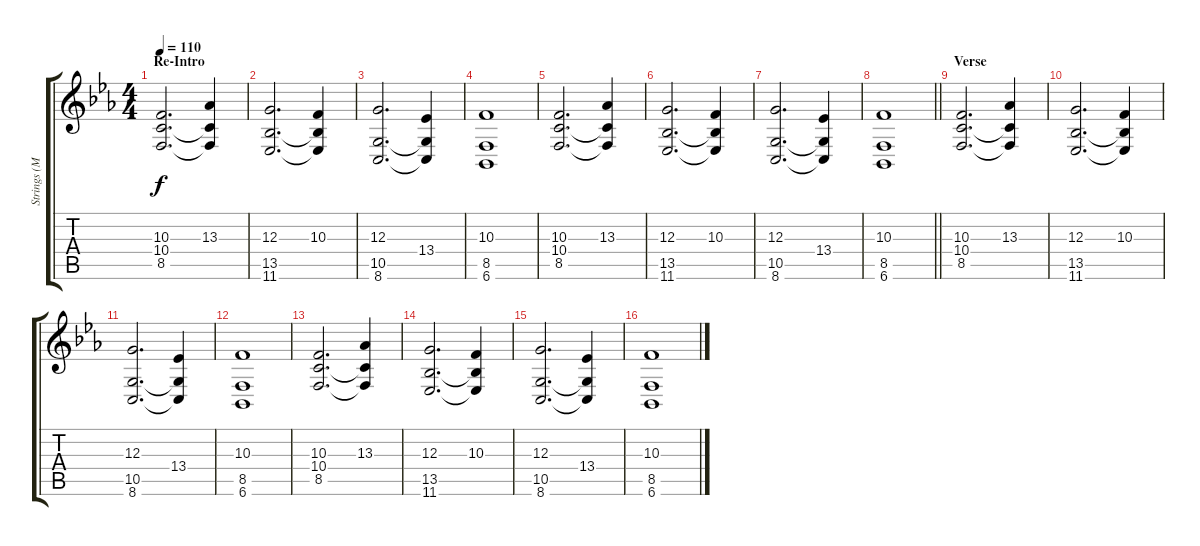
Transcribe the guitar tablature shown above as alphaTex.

\track ("Strings (Mid Keys)" "Strings (M") {instrument stringensemble1}
\staff {score tabs}
\tuning (E4 B3 G3 D3 A2 E2) {hide}
\ts (4 4)
\section ("" "Re-Intro")
\tempo 110
\clef g2
\ks cminor
(10.3 10.4 8.5).2{d dy f} (13.3 10.4{t} 8.5{t}).4 |
(12.3 13.5 11.6).2{d} (10.3 13.5{t} 11.6{t}).4 |
(12.3 10.5 8.6).2{d} (13.4 10.5{t} 8.6{t}).4 |
(10.3 8.5 6.6).1 |
(10.3 10.4 8.5).2{d} (13.3 10.4{t} 8.5{t}).4 |
(12.3 13.5 11.6).2{d} (10.3 13.5{t} 11.6{t}).4 |
(12.3 10.5 8.6).2{d} (13.4 10.5{t} 8.6{t}).4 |
\barLineRight lightlight
(10.3 8.5 6.6).1 |
\section ("" "Verse")
(10.3 10.4 8.5).2{d} (13.3 10.4{t} 8.5{t}).4 |
(12.3 13.5 11.6).2{d} (10.3 13.5{t} 11.6{t}).4 |
(12.3 10.5 8.6).2{d} (13.4 10.5{t} 8.6{t}).4 |
(10.3 8.5 6.6).1 |
(10.3 10.4 8.5).2{d} (13.3 10.4{t} 8.5{t}).4 |
(12.3 13.5 11.6).2{d} (10.3 13.5{t} 11.6{t}).4 |
(12.3 10.5 8.6).2{d} (13.4 10.5{t} 8.6{t}).4 |
(10.3 8.5 6.6).1
